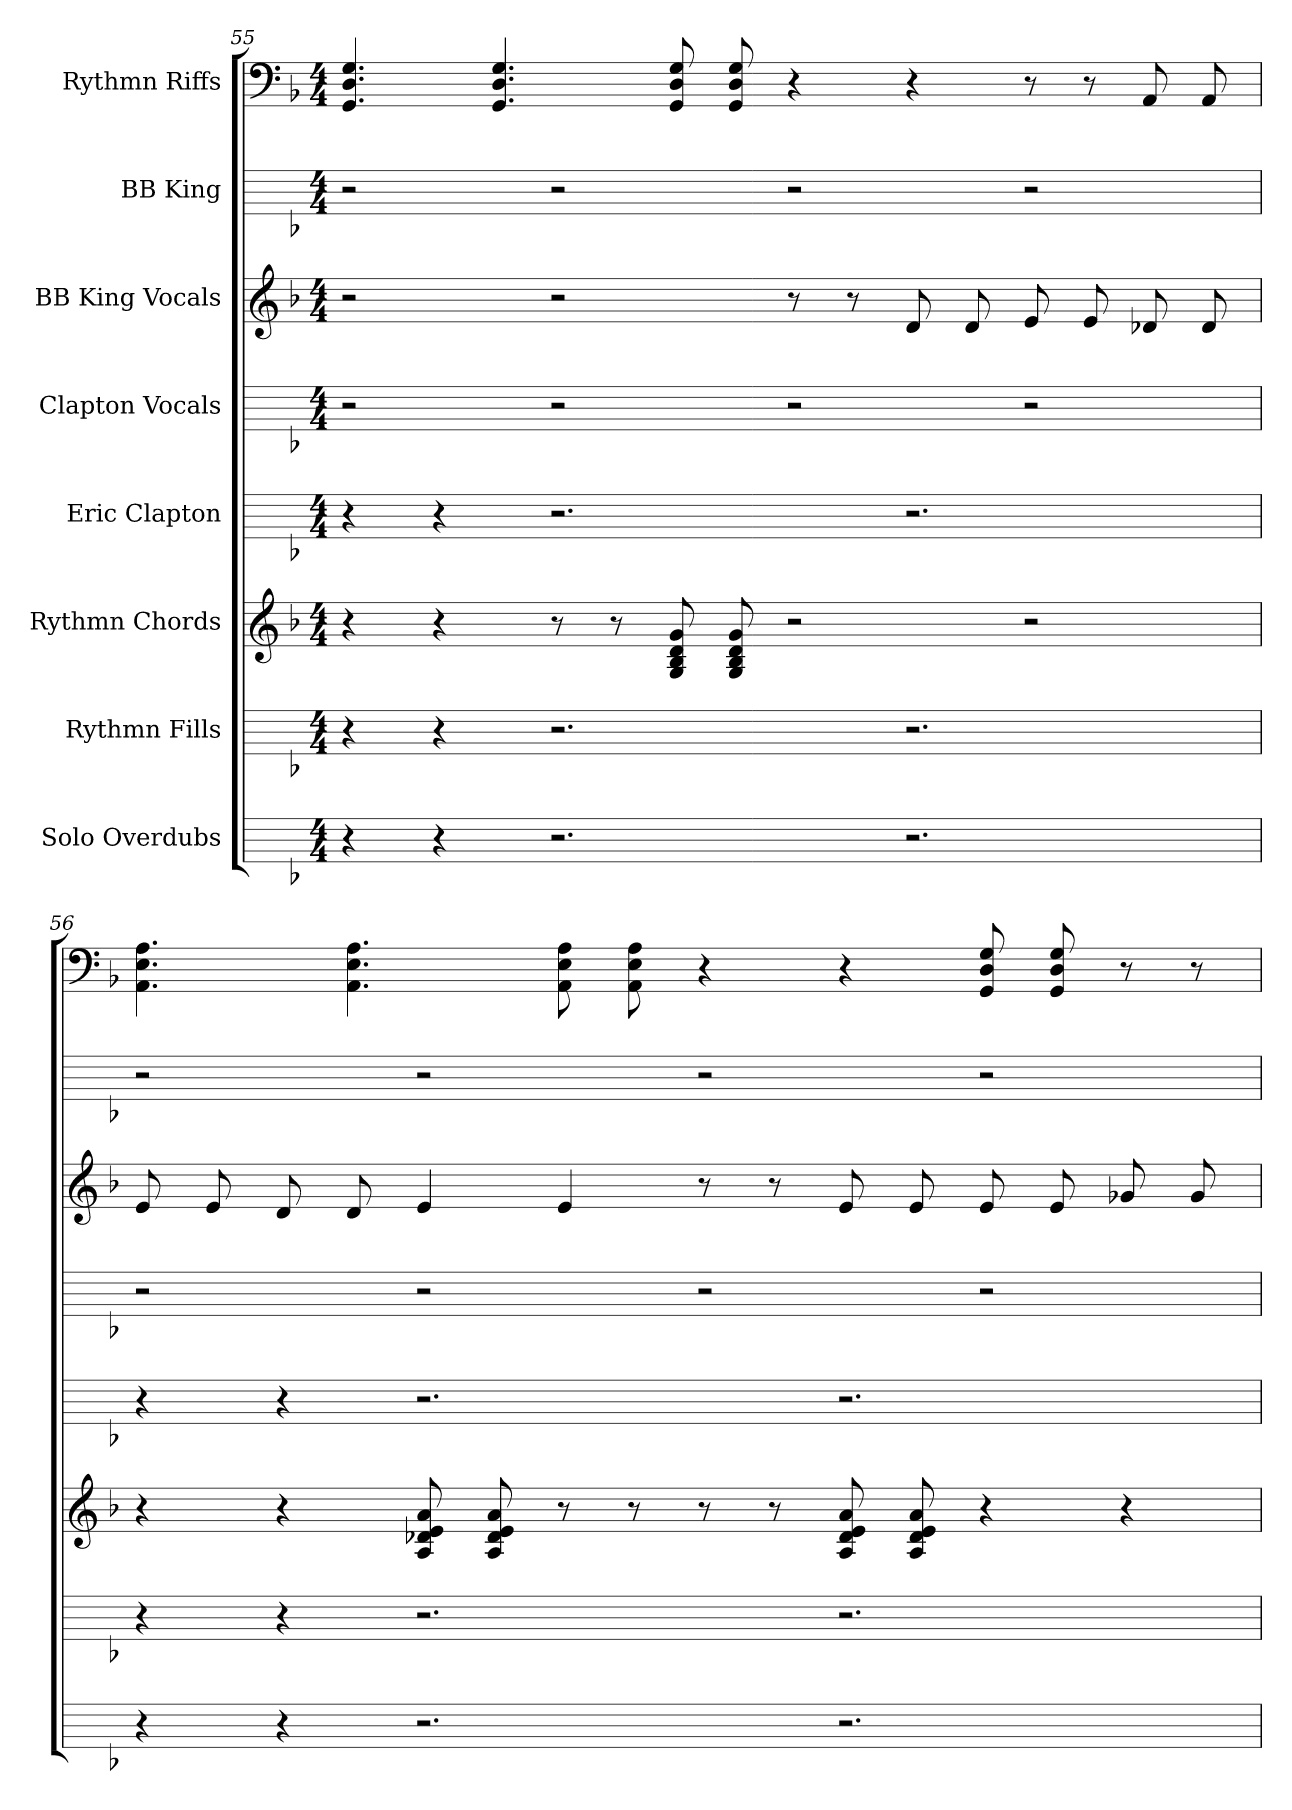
**kern	**kern	**kern	**kern	**kern	**kern	**kern	**kern
*part8	*part7	*part6	*part5	*part4	*part3	*part2	*part1
*staff8	*staff7	*staff6	*staff5	*staff4	*staff3	*staff2	*staff1
*I"Solo Overdubs	*I"Rythmn Fills	*I"Rythmn Chords	*I"Eric Clapton	*I"Clapton Vocals	*I"BB King Vocals	*I"BB King	*I"Rythmn Riffs
*	*	*	*	*	*	*	*
*k[b-]	*k[b-]	*k[b-]	*k[b-]	*k[b-]	*k[b-]	*k[b-]	*k[b-]
*M4/4	*M4/4	*M4/4	*M4/4	*M4/4	*M4/4	*M4/4	*M4/4
=55	=55	=55	=55	=55	=55	=55	=55
4r	4r	4r	4r	2r	2r	2r	4.G 4.D 4.GG
4r	4r	4r	4r	.	.	.	.
.	.	.	.	.	.	.	4.G 4.D 4.GG
2.r	2.r	8r	2.r	2r	2r	2r	.
.	.	8r	.	.	.	.	.
.	.	8g 8d 8B- 8G	.	.	.	.	8G 8D 8GG
.	.	8g 8d 8B- 8G	.	.	.	.	8G 8D 8GG
.	.	2r	.	2r	8r	2r	4r
.	.	.	.	.	8r	.	.
2.r	2.r	.	2.r	.	8d	.	4r
.	.	.	.	.	8d	.	.
.	.	2r	.	2r	8e	2r	8r
.	.	.	.	.	8e	.	8r
.	.	.	.	.	8d-	.	8AA
.	.	.	.	.	8d-	.	8AA
=56	=56	=56	=56	=56	=56	=56	=56
4r	4r	4r	4r	2r	8e	2r	4.A 4.E 4.AA
.	.	.	.	.	8e	.	.
4r	4r	4r	4r	.	8d	.	.
.	.	.	.	.	8d	.	4.A 4.E 4.AA
2.r	2.r	8a 8e 8d- 8A	2.r	2r	4e	2r	.
.	.	8a 8e 8d- 8A	.	.	.	.	.
.	.	8r	.	.	4e	.	8A 8E 8AA
.	.	8r	.	.	.	.	8A 8E 8AA
.	.	8r	.	2r	8r	2r	4r
.	.	8r	.	.	8r	.	.
2.r	2.r	8a 8e 8d- 8A	2.r	.	8e	.	4r
.	.	8a 8e 8d- 8A	.	.	8e	.	.
.	.	4r	.	2r	8e	2r	8G 8D 8GG
.	.	.	.	.	8e	.	8G 8D 8GG
.	.	4r	.	.	8g-	.	8r
.	.	.	.	.	8g-	.	8r
=	=	=	=	=	=	=	=
*-	*-	*-	*-	*-	*-	*-	*-
